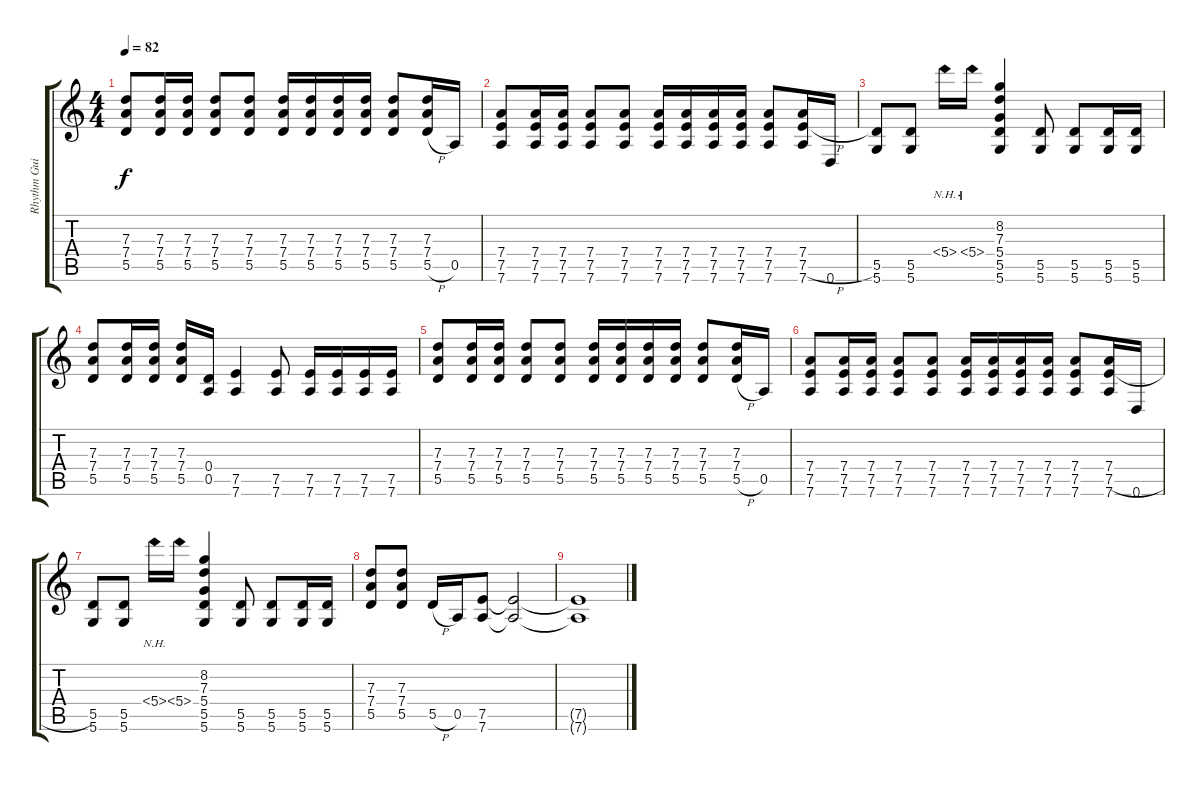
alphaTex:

\track ("Rhythm Guitar" "Rhythm Gui") {instrument distortionguitar}
\staff {score tabs}
\tuning (E4 B3 G3 D3 A2 D2) {hide}
\ts (4 4)
\tempo 82
\clef g2
\ks c
(7.3 7.4 5.5).8{dy f} (7.3 7.4 5.5).16 (7.3 7.4 5.5).16 (7.3 7.4 5.5).8 (7.3 7.4 5.5).8 (7.3 7.4 5.5).16 (7.3 7.4 5.5).16 (7.3 7.4 5.5).16 (7.3 7.4 5.5).16 (7.3 7.4 5.5).8 (7.3 7.4 5.5{h}).16 0.5.16 |
(7.4 7.5 7.6).8 (7.4 7.5 7.6).16 (7.4 7.5 7.6).16 (7.4 7.5 7.6).8 (7.4 7.5 7.6).8 (7.4 7.5 7.6).16 (7.4 7.5 7.6).16 (7.4 7.5 7.6).16 (7.4 7.5 7.6).16 (7.4 7.5 7.6).8 (7.4 7.5{h} 7.6).16 0.6.16 |
(5.5 5.6).8 (5.5 5.6).8 5.4{nh}.16 5.4{nh}.16 (8.2 7.3 5.4 5.5 5.6).4 (5.5 5.6).8 (5.5 5.6).8 (5.5 5.6).16 (5.5 5.6).16 |
(7.3 7.4 5.5).8 (7.3 7.4 5.5).16 (7.3 7.4 5.5).16 (7.3 7.4 5.5).16 (0.4 0.5).16 (7.5 7.6).4 (7.5 7.6).8 (7.5 7.6).16 (7.5 7.6).16 (7.5 7.6).16 (7.5 7.6).16 |
(7.3 7.4 5.5).8 (7.3 7.4 5.5).16 (7.3 7.4 5.5).16 (7.3 7.4 5.5).8 (7.3 7.4 5.5).8 (7.3 7.4 5.5).16 (7.3 7.4 5.5).16 (7.3 7.4 5.5).16 (7.3 7.4 5.5).16 (7.3 7.4 5.5).8 (7.3 7.4 5.5{h}).16 0.5.16 |
(7.4 7.5 7.6).8 (7.4 7.5 7.6).16 (7.4 7.5 7.6).16 (7.4 7.5 7.6).8 (7.4 7.5 7.6).8 (7.4 7.5 7.6).16 (7.4 7.5 7.6).16 (7.4 7.5 7.6).16 (7.4 7.5 7.6).16 (7.4 7.5 7.6).8 (7.4 7.5{h} 7.6).16 0.6.16 |
(5.5 5.6).8 (5.5 5.6).8 5.4{nh}.16 5.4{nh}.16 (8.2 7.3 5.4 5.5 5.6).4 (5.5 5.6).8 (5.5 5.6).8 (5.5 5.6).16 (5.5 5.6).16 |
(7.3 7.4 5.5).8 (7.3 7.4 5.5).8 5.5{h}.16 0.5.16 (7.5 7.6).8 (7.5{t} 7.6{t}).2 |
(7.5{t} 7.6{t}).1
